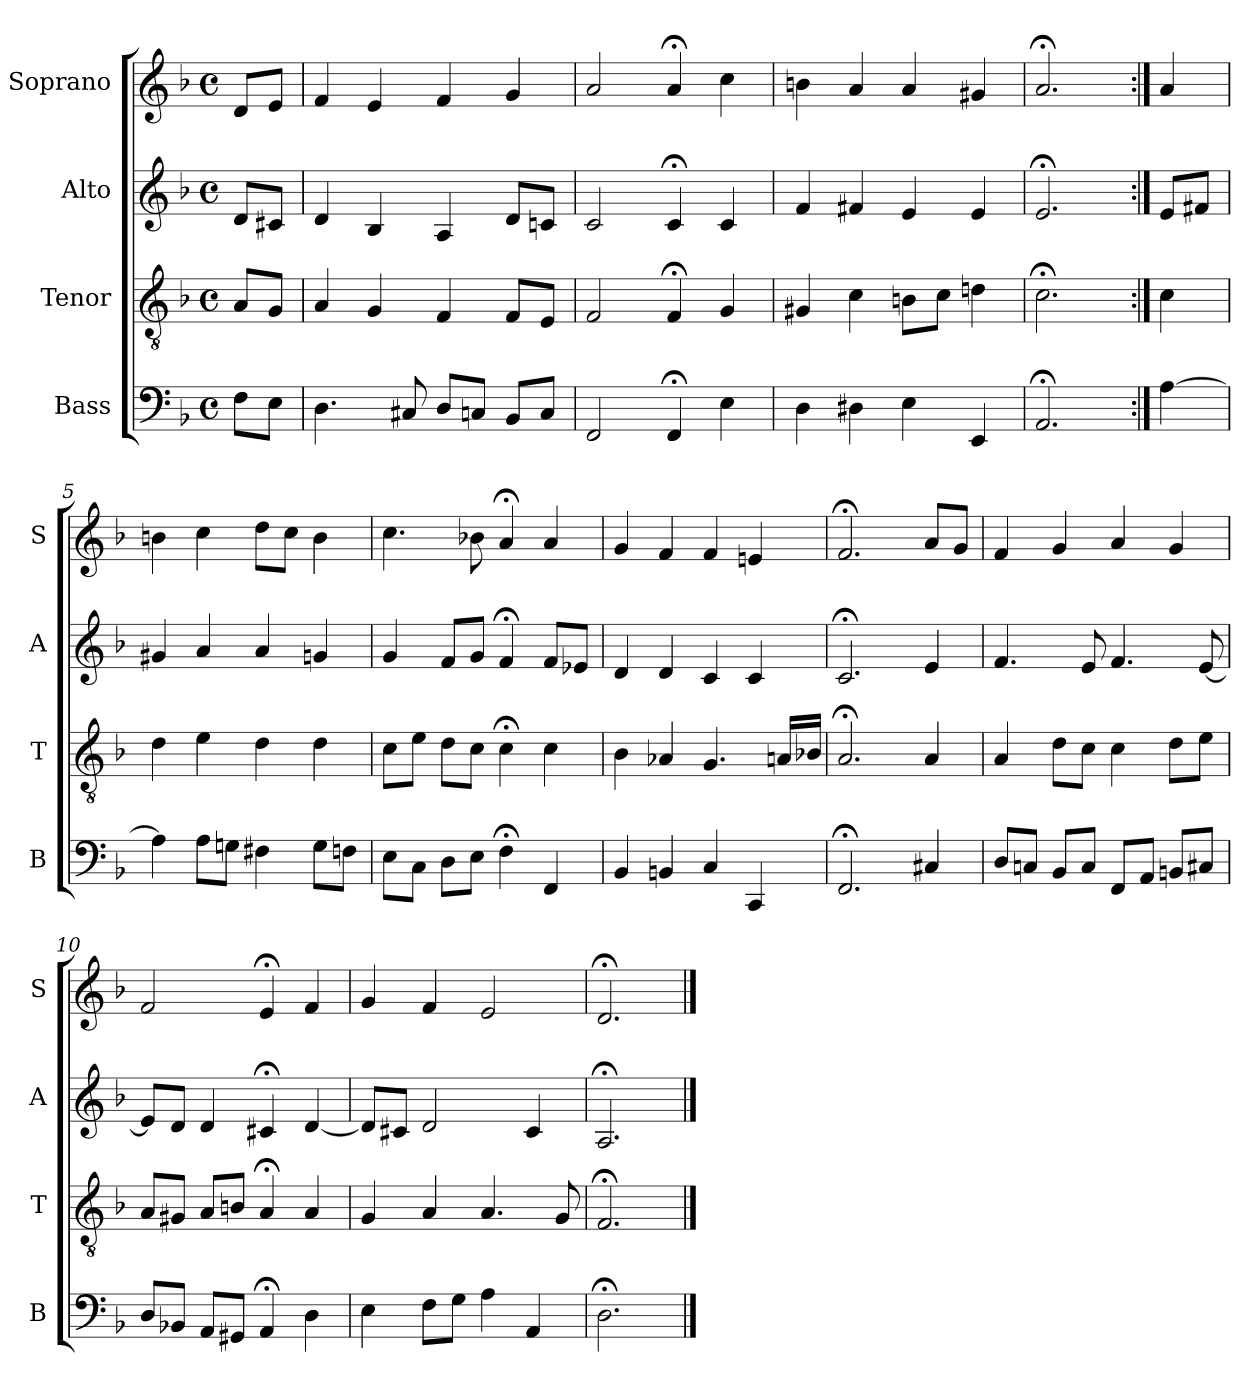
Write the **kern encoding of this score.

**kern	**kern	**kern	**kern
*part4	*part3	*part2	*part1
*staff4	*staff3	*staff2	*staff1
*I"Bass	*I"Tenor	*I"Alto	*I"Soprano
*I'B	*I'T	*I'A	*I'S
*clefF4	*clefGv2	*clefG2	*clefG2
*k[b-]	*k[b-]	*k[b-]	*k[b-]
*d:	*d:	*d:	*d:
*M4/4	*M4/4	*M4/4	*M4/4
*met(c)	*met(c)	*met(c)	*met(c)
*MM100	*MM100	*MM100	*MM100
=	=	=	=
8FL	8AL	8dL	8dL
8EiJ	8GiJ	8c#XiJ	8eiJ
=1	=1	=1	=1
4.D	4A	4d	4f
.	4G	4B-	4e
8C#X	.	.	.
8DL	4F	4A	4f
8CnJ	.	.	.
8BB-L	8FL	8dL	4g
8CJ	8EJ	8cnJ	.
=2	=2	=2	=2
2FF	2F	2c	2a
4FF;<	4F;<	4c;<	4a;<
4E	4G	4c	4cc
=3	=3	=3	=3
4D	4G#X	4f	4bn
4D#X	4c	4f#X	4a
4E	8BnL	4e	4a
.	8cJ	.	.
4EE	4dn	4e	4g#X
=4	=4	=4	=4
2.AA;<	2.c;<	2.e;<	2.a;<
=:|!	=:|!	=:|!	=:|!
[4A	4c	8eL	4a
.	.	8f#XJ	.
=5	=5	=5	=5
4A]	4d	4g#X	4bn
8AL	4e	4a	4cc
8GnJ	.	.	.
4F#X	4d	4a	8ddL
.	.	.	8ccJ
8GL	4d	4gn	4b
8FnJ	.	.	.
=6	=6	=6	=6
8EL	8cL	4g	4.cc
8CJ	8eJ	.	.
8DL	8dL	8fL	.
8EJ	8cJ	8gJ	8b-X
4F;<	4c;<	4f;<	4a;<
4FF	4c	8fL	4a
.	.	8e-XJ	.
=7	=7	=7	=7
4BB-	4B-	4d	4g
4BBn	4A-X	4d	4f
4C	4.G	4c	4f
4CC	.	4c	4en
.	16AnLL	.	.
.	16B-XJJ	.	.
=8	=8	=8	=8
2.FF;<	2.A;<	2.c;<	2.f;<
4C#X	4A	4e	8aL
.	.	.	8gJ
=9	=9	=9	=9
8DL	4A	4.f	4f
8CnJ	.	.	.
8BB-L	8dL	.	4g
8CJ	8cJ	8e	.
8FFL	4c	4.f	4a
8AAJ	.	.	.
8BBnL	8dL	.	4g
8C#XJ	8eJ	[8e	.
=10	=10	=10	=10
8DL	8AL	8eL]	2f
8BB-XJ	8G#XJ	8dJ	.
8AAL	8AL	4d	.
8GG#XJ	8BnJ	.	.
4AA;<	4A;<	4c#X;<	4e;<
4D	4A	[4d	4f
=11	=11	=11	=11
4E	4G	8dL]	4g
.	.	8c#XJ	.
8FL	4A	2d	4f
8GJ	.	.	.
4A	4.A	.	2e
4AA	.	4c#	.
.	8G	.	.
=12	=12	=12	=12
2.D;<	2.F;<	2.A;<	2.d;<
==	==	==	==
*-	*-	*-	*-
